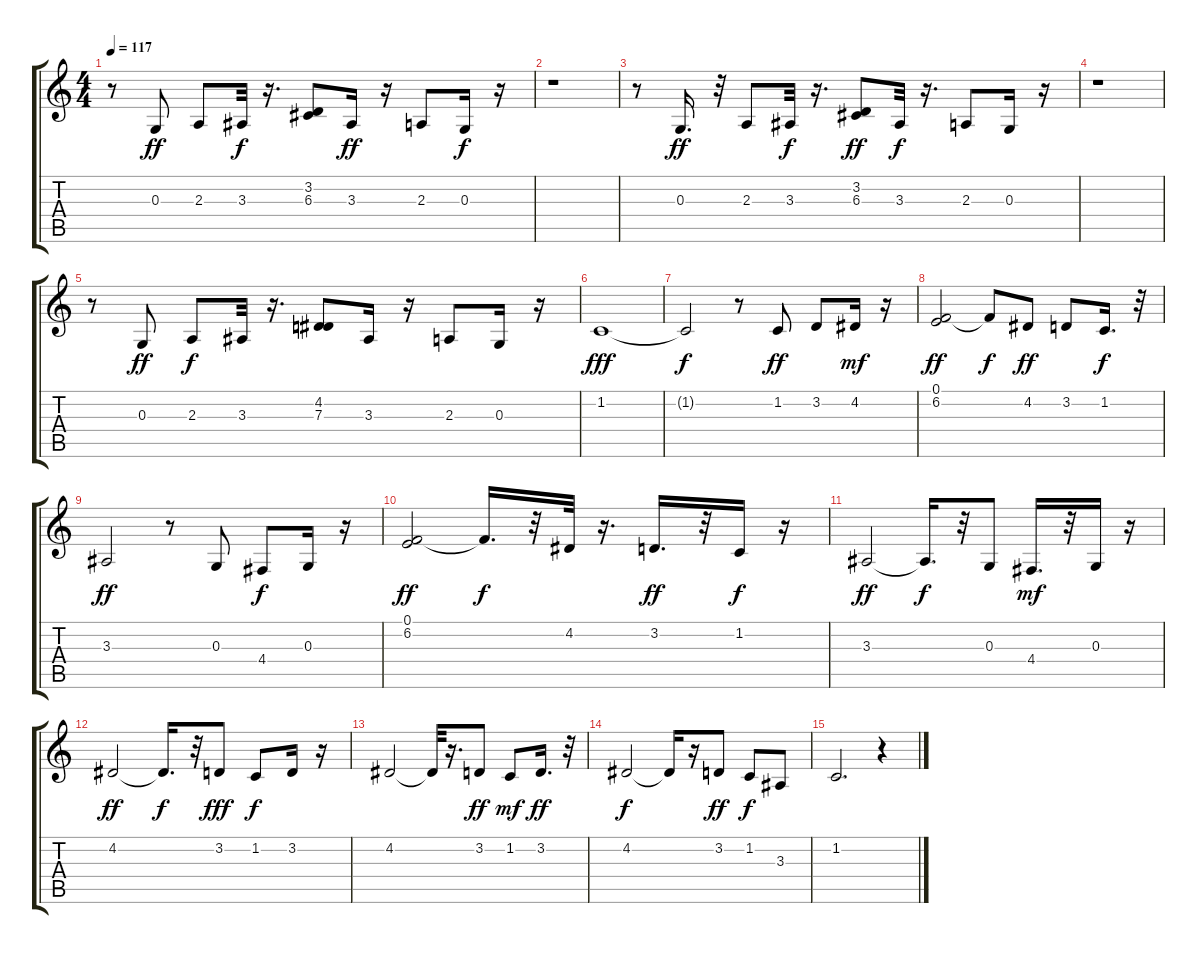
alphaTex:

\track "" {instrument altosax}
\staff {score tabs}
\tuning (E4 B3 G3 D3 A2 E2) {hide}
\ts (4 4)
\tempo 117
\clef g2
\ks c
r.8{dy f} 0.3.8{dy ff volume 12} 2.3.8 3.3.32{dy f} r.16{d} (3.2 6.3).8 3.3.16{dy ff} r.16 2.3.8 0.3.16{dy f} r.16 |
r.1 |
r.8 0.3.16{d dy ff} r.32 2.3.8 3.3.32{dy f} r.16{d} (3.2 6.3).8{dy ff} 3.3.32{dy f} r.16{d} 2.3.8 0.3.16 r.16 |
r.1 |
r.8 0.3.8{dy ff} 2.3.8{dy f} 3.3.32 r.16{d} (4.2 7.3).8 3.3.16 r.16 2.3.8 0.3.16 r.16 |
1.2.1{dy fff volume 0} |
1.2{t}.2{dy f} r.8 1.2.8{dy ff volume 12} 3.2.8 4.2.16{dy mf} r.16 |
(0.1 6.2).2{dy ff volume 10} 6.2{t}.8{dy f} 4.2.8{dy ff volume 9} 3.2.8{volume 9} 1.2.16{d dy f volume 9} r.32 |
3.3.2{dy ff volume 9} r.8 0.3.8{volume 8} 4.4.8{dy f volume 8} 0.3.16{volume 8} r.16 |
(0.1 6.2).2{dy ff volume 8} 6.2{t}.16{d dy f} r.32 4.2.32{volume 7} r.16{d} 3.2.16{d dy ff volume 7} r.32 1.2.16{dy f volume 6} r.16 |
3.3.2{dy ff volume 6} 3.3{t}.16{d dy f} r.32 0.3.8{volume 6} 4.4.16{d dy mf volume 5} r.32 0.3.16{volume 5} r.16 |
4.2.2{dy ff volume 5} 4.2{t}.16{d dy f} r.32 3.2.8{dy fff volume 4} 1.2.8{dy f volume 4} 3.2.16{volume 4} r.16 |
4.2.2{volume 4} 4.2{t}.32 r.16{d} 3.2.8{dy ff volume 3} 1.2.8{dy mf volume 3} 3.2.16{d dy ff volume 3} r.32 |
4.2.2{dy f volume 2} 4.2{t}.16 r.16 3.2.8{dy ff volume 2} 1.2.8{dy f volume 2} 3.3.8{volume 2} |
1.2.2{d volume 1} r.4
